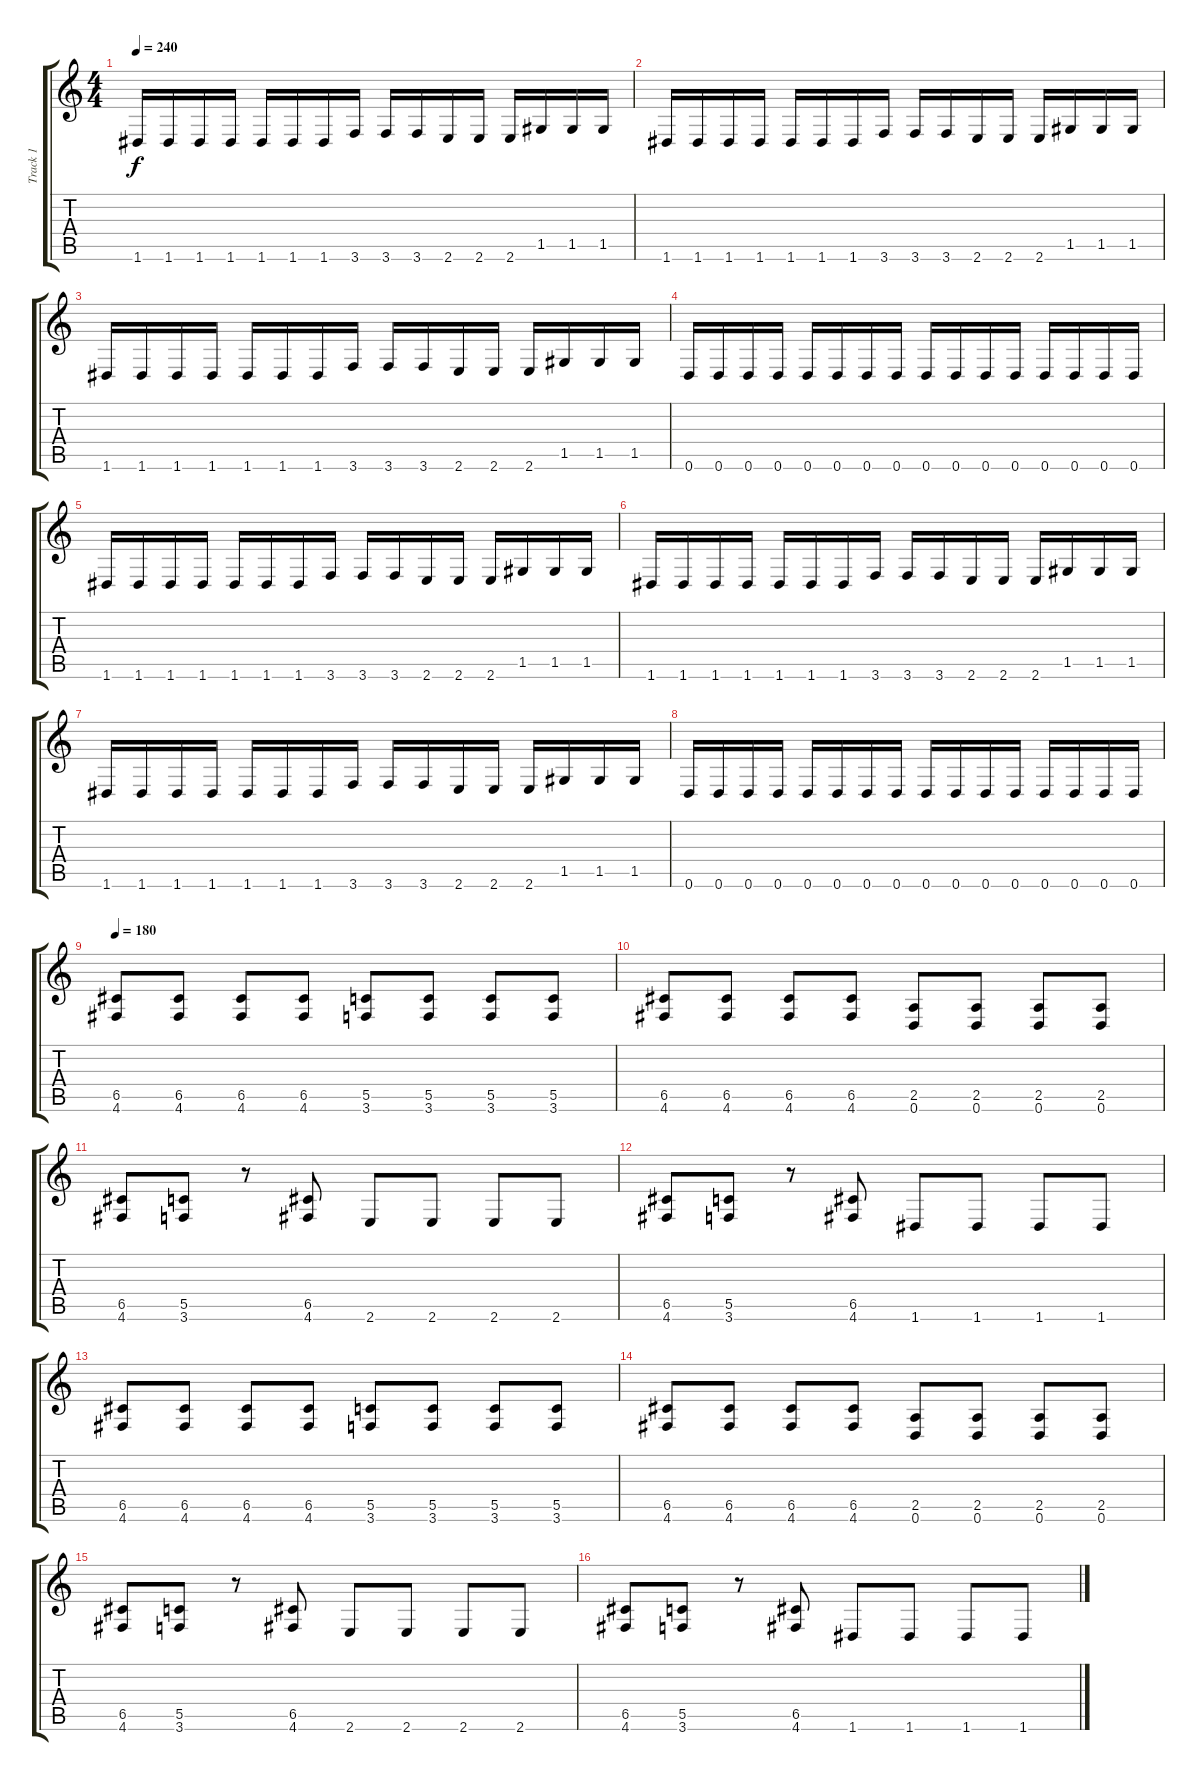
\track ("Track 1" "Track 1") {instrument distortionguitar}
\staff {score tabs}
\tuning (D4 A3 F3 C3 G2 D2) {hide}
\ts (4 4)
\tempo 240
\clef g2
\ks c
1.6.16{dy f} 1.6.16 1.6.16 1.6.16 1.6.16 1.6.16 1.6.16 3.6.16 3.6.16 3.6.16 2.6.16 2.6.16 2.6.16 1.5.16 1.5.16 1.5.16 |
1.6.16 1.6.16 1.6.16 1.6.16 1.6.16 1.6.16 1.6.16 3.6.16 3.6.16 3.6.16 2.6.16 2.6.16 2.6.16 1.5.16 1.5.16 1.5.16 |
1.6.16 1.6.16 1.6.16 1.6.16 1.6.16 1.6.16 1.6.16 3.6.16 3.6.16 3.6.16 2.6.16 2.6.16 2.6.16 1.5.16 1.5.16 1.5.16 |
0.6.16 0.6.16 0.6.16 0.6.16 0.6.16 0.6.16 0.6.16 0.6.16 0.6.16 0.6.16 0.6.16 0.6.16 0.6.16 0.6.16 0.6.16 0.6.16 |
1.6.16 1.6.16 1.6.16 1.6.16 1.6.16 1.6.16 1.6.16 3.6.16 3.6.16 3.6.16 2.6.16 2.6.16 2.6.16 1.5.16 1.5.16 1.5.16 |
1.6.16 1.6.16 1.6.16 1.6.16 1.6.16 1.6.16 1.6.16 3.6.16 3.6.16 3.6.16 2.6.16 2.6.16 2.6.16 1.5.16 1.5.16 1.5.16 |
1.6.16 1.6.16 1.6.16 1.6.16 1.6.16 1.6.16 1.6.16 3.6.16 3.6.16 3.6.16 2.6.16 2.6.16 2.6.16 1.5.16 1.5.16 1.5.16 |
0.6.16 0.6.16 0.6.16 0.6.16 0.6.16 0.6.16 0.6.16 0.6.16 0.6.16 0.6.16 0.6.16 0.6.16 0.6.16 0.6.16 0.6.16 0.6.16 |
\tempo 180
(6.5 4.6).8 (6.5 4.6).8 (6.5 4.6).8 (6.5 4.6).8 (5.5 3.6).8 (5.5 3.6).8 (5.5 3.6).8 (5.5 3.6).8 |
(6.5 4.6).8 (6.5 4.6).8 (6.5 4.6).8 (6.5 4.6).8 (2.5 0.6).8 (2.5 0.6).8 (2.5 0.6).8 (2.5 0.6).8 |
(6.5 4.6).8 (5.5 3.6).8 r.8 (6.5 4.6).8 2.6.8 2.6.8 2.6.8 2.6.8 |
(6.5 4.6).8 (5.5 3.6).8 r.8 (6.5 4.6).8 1.6.8 1.6.8 1.6.8 1.6.8 |
(6.5 4.6).8 (6.5 4.6).8 (6.5 4.6).8 (6.5 4.6).8 (5.5 3.6).8 (5.5 3.6).8 (5.5 3.6).8 (5.5 3.6).8 |
(6.5 4.6).8 (6.5 4.6).8 (6.5 4.6).8 (6.5 4.6).8 (2.5 0.6).8 (2.5 0.6).8 (2.5 0.6).8 (2.5 0.6).8 |
(6.5 4.6).8 (5.5 3.6).8 r.8 (6.5 4.6).8 2.6.8 2.6.8 2.6.8 2.6.8 |
(6.5 4.6).8 (5.5 3.6).8 r.8 (6.5 4.6).8 1.6.8 1.6.8 1.6.8 1.6.8
